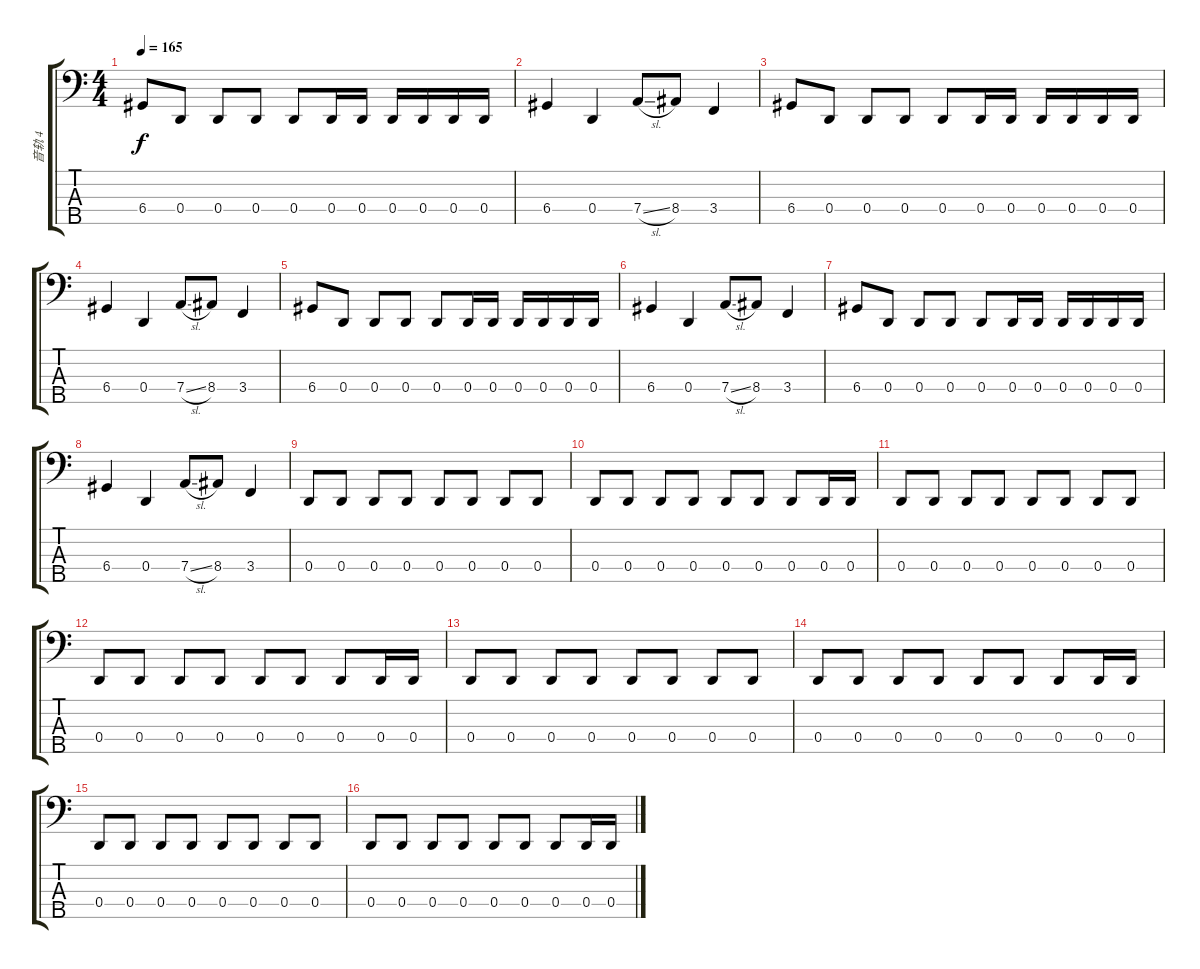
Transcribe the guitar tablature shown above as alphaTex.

\track ("音轨 4" "音轨 4") {instrument electricbassfinger}
\staff {score tabs}
\tuning (G2 D2 A1 D1 B0) {hide}
\ts (4 4)
\tempo 165
\clef f4
\ks c
6.4.8{dy f} 0.4.8 0.4.8 0.4.8 0.4.8 0.4.16 0.4.16 0.4.16 0.4.16 0.4.16 0.4.16 |
6.4.4 0.4.4 7.4{sl}.8 8.4.8 3.4.4 |
6.4.8 0.4.8 0.4.8 0.4.8 0.4.8 0.4.16 0.4.16 0.4.16 0.4.16 0.4.16 0.4.16 |
6.4.4 0.4.4 7.4{sl}.8 8.4.8 3.4.4 |
6.4.8 0.4.8 0.4.8 0.4.8 0.4.8 0.4.16 0.4.16 0.4.16 0.4.16 0.4.16 0.4.16 |
6.4.4 0.4.4 7.4{sl}.8 8.4.8 3.4.4 |
6.4.8 0.4.8 0.4.8 0.4.8 0.4.8 0.4.16 0.4.16 0.4.16 0.4.16 0.4.16 0.4.16 |
6.4.4 0.4.4 7.4{sl}.8 8.4.8 3.4.4 |
0.4.8 0.4.8 0.4.8 0.4.8 0.4.8 0.4.8 0.4.8 0.4.8 |
0.4.8 0.4.8 0.4.8 0.4.8 0.4.8 0.4.8 0.4.8 0.4.16 0.4.16 |
0.4.8 0.4.8 0.4.8 0.4.8 0.4.8 0.4.8 0.4.8 0.4.8 |
0.4.8 0.4.8 0.4.8 0.4.8 0.4.8 0.4.8 0.4.8 0.4.16 0.4.16 |
0.4.8 0.4.8 0.4.8 0.4.8 0.4.8 0.4.8 0.4.8 0.4.8 |
0.4.8 0.4.8 0.4.8 0.4.8 0.4.8 0.4.8 0.4.8 0.4.16 0.4.16 |
0.4.8 0.4.8 0.4.8 0.4.8 0.4.8 0.4.8 0.4.8 0.4.8 |
0.4.8 0.4.8 0.4.8 0.4.8 0.4.8 0.4.8 0.4.8 0.4.16 0.4.16
